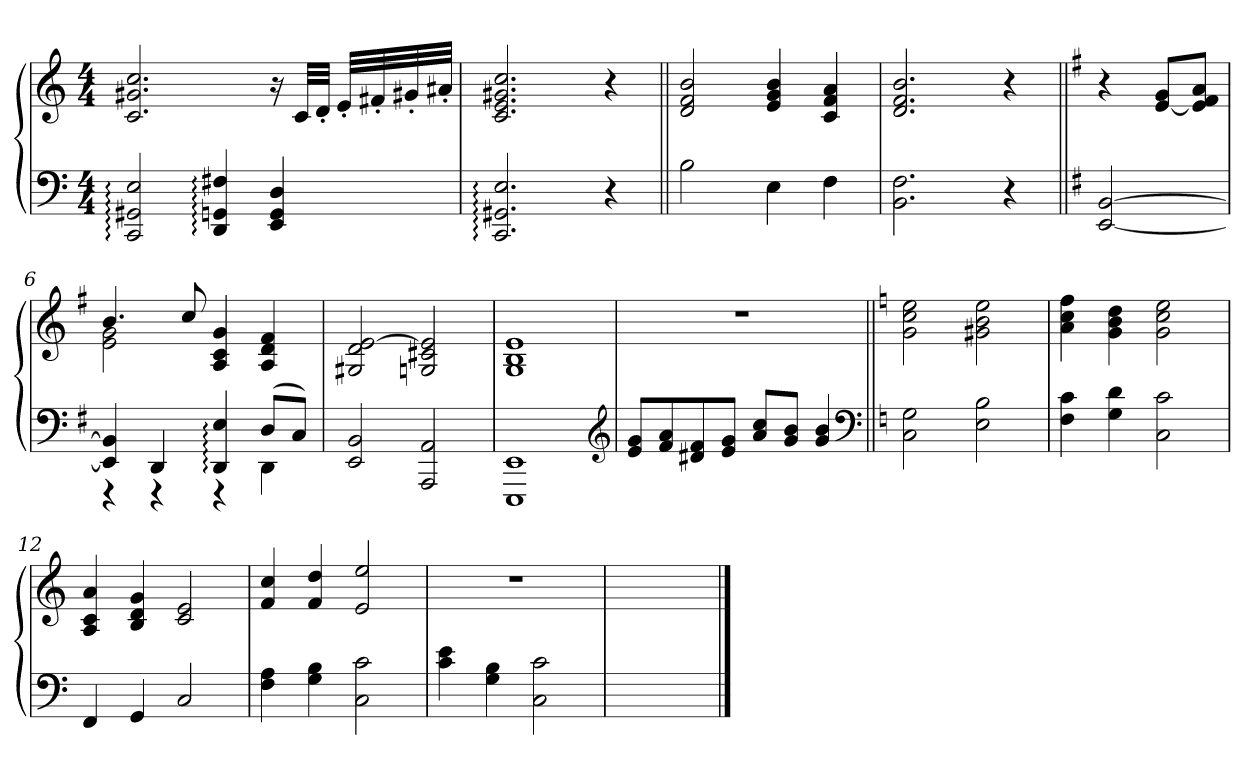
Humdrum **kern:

**kern	**kern
*part1	*part1
*staff2	*staff1
*clefF4	*clefG2
*k[]	*k[]
*M4/4	*M4/4
=1	=1
2CC: 2GG#X: 2E:	2.c 2.g#X 2.cc
4DD: 4GGn: 4F#X:	.
4EE 4GG 4D	16r
.	32cLLL
.	32d'JJJ
.	32e'LLL
.	32f#X'
.	32g#X'
.	32a#X'JJJ
=2	=2
2.CC: 2.GG#X: 2.E:	2.c 2.e 2.g#X 2.cc
4r	4r
=3||	=3||
2B	2d 2f 2b
4E	4e 4g 4b
4F	4c 4f 4a
=4	=4
2.BB 2.F	2.d 2.f 2.b
4r	4r
=5||	=5||
*k[f#]	*k[f#]
[2EE [2BB	4r
.	[8e 8gL
.	8e] 8f# 8aJ
=6	=6
*^	*^
4EE] 4BB]	4r	4.b	2e 2g
4DD	4r	.	.
.	.	8cc	.
4DD: 4E:	4r	4A 4c 4g	2ryy
(8DL	4DD	4A 4d 4f#	.
8CJ)	.	.	.
*v	*v	*	*
*	*v	*v
=7	=7
2EE 2BB	2G#X 2d [2e
2AAA 2AA	2Gn 2c#X 2e]
=8	=8
1EEE 1EE	1G 1B 1e
*clefG2	*
=9	=9
8e 8gL	1r
8f# 8a	.
8d#X 8f#	.
8e 8gJ	.
8a 8ccL	.
8g 8bJ	.
4g 4b	.
*clefF4	*
=10||	=10||
*k[]	*k[]
2C 2G	2g 2cc 2ee
2E 2B	2g#X 2b 2ee
=11	=11
4F 4c	4a 4cc 4ff
4G 4d	4g 4b 4dd
2C 2c	2g 2cc 2ee
=12	=12
4FF	4A 4c 4a
4GG	4B 4d 4g
2C	2c 2e
=13	=13
4F 4A	4f 4cc
4G 4B	4f 4dd
2C 2c	2e 2ee
=14	=14
4c 4e	1r
4G 4B	.
2C 2c	.
=15	=15
1ryy	1ryy
==	==
*-	*-
